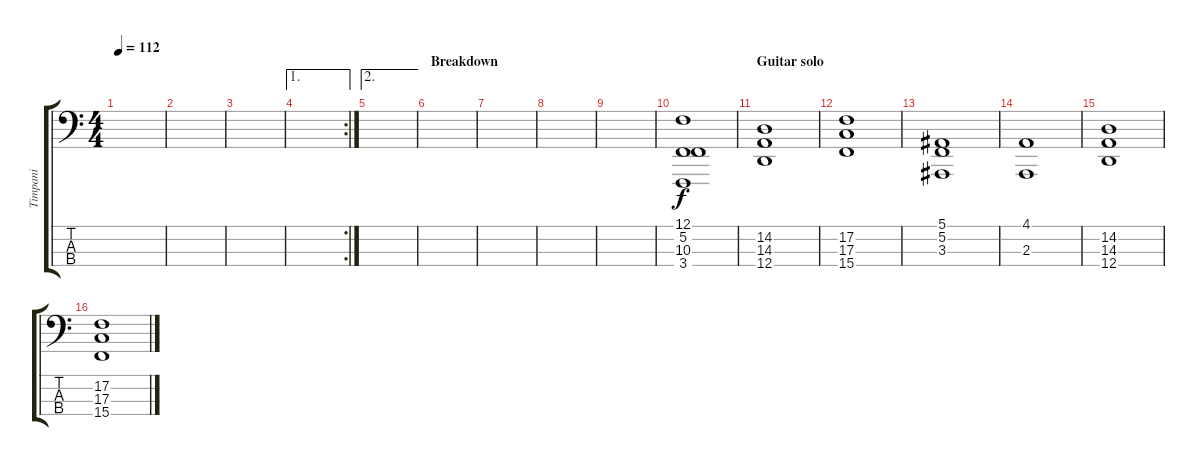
\track ("Timpani" "Timpani") {instrument timpani}
\staff {score tabs}
\tuning (F2 C2 G1 D1) {hide}
\ts (4 4)
\tempo 112
\clef f4
\ks c
|
|
|
\ae 1
\rc 2
|
\ae 2
|
\section ("" "Breakdown")
|
|
|
|
(12.1 5.2 10.3 3.4).1{instrument helicopter} |
\section ("" "Guitar solo")
(14.2 14.3 12.4).1{volume 11 balance 8 instrument stringensemble2} |
(17.2 17.3 15.4).1 |
(5.1 5.2 3.3).1{volume 11 balance 8 instrument stringensemble2} |
(4.1 2.3).1 |
(14.2 14.3 12.4).1{volume 11 balance 8 instrument stringensemble2} |
(17.2 17.3 15.4).1
